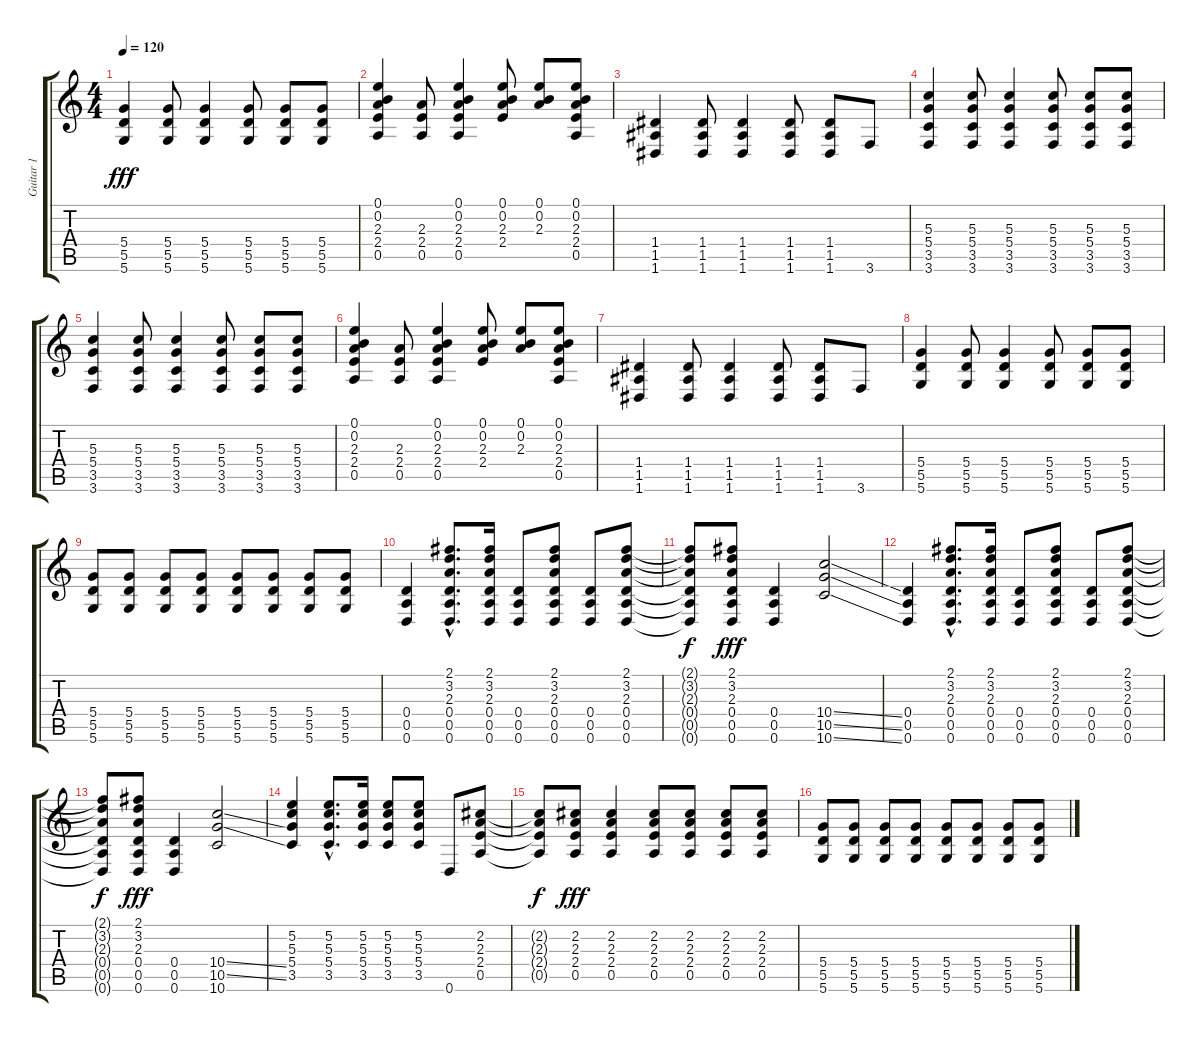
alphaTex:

\track ("Guitar 1" "Guitar 1") {instrument distortionguitar}
\staff {score tabs}
\tuning (E4 B3 G3 D3 A2 D2) {hide}
\ts (4 4)
\tempo 120
\clef g2
\ks c
(5.4 5.5 5.6).4{dy fff} (5.4 5.5 5.6).8 (5.4 5.5 5.6).4 (5.4 5.5 5.6).8 (5.4 5.5 5.6).8 (5.4 5.5 5.6).8 |
(0.1 0.2 2.3 2.4 0.5).4 (2.3 2.4 0.5).8 (0.1 0.2 2.3 2.4 0.5).4 (0.1 0.2 2.3 2.4).8 (0.1 0.2 2.3).8 (0.1 0.2 2.3 2.4 0.5).8 |
(1.4 1.5 1.6).4 (1.4 1.5 1.6).8 (1.4 1.5 1.6).4 (1.4 1.5 1.6).8 (1.4 1.5 1.6).8 3.6.8 |
(5.3 5.4 3.5 3.6).4 (5.3 5.4 3.5 3.6).8 (5.3 5.4 3.5 3.6).4 (5.3 5.4 3.5 3.6).8 (5.3 5.4 3.5 3.6).8 (5.3 5.4 3.5 3.6).8 |
(5.3 5.4 3.5 3.6).4 (5.3 5.4 3.5 3.6).8 (5.3 5.4 3.5 3.6).4 (5.3 5.4 3.5 3.6).8 (5.3 5.4 3.5 3.6).8 (5.3 5.4 3.5 3.6).8 |
(0.1 0.2 2.3 2.4 0.5).4 (2.3 2.4 0.5).8 (0.1 0.2 2.3 2.4 0.5).4 (0.1 0.2 2.3 2.4).8 (0.1 0.2 2.3).8 (0.1 0.2 2.3 2.4 0.5).8 |
(1.4 1.5 1.6).4 (1.4 1.5 1.6).8 (1.4 1.5 1.6).4 (1.4 1.5 1.6).8 (1.4 1.5 1.6).8 3.6.8 |
(5.4 5.5 5.6).4 (5.4 5.5 5.6).8 (5.4 5.5 5.6).4 (5.4 5.5 5.6).8 (5.4 5.5 5.6).8 (5.4 5.5 5.6).8 |
(5.4 5.5 5.6).8 (5.4 5.5 5.6).8 (5.4 5.5 5.6).8 (5.4 5.5 5.6).8 (5.4 5.5 5.6).8 (5.4 5.5 5.6).8 (5.4 5.5 5.6).8 (5.4 5.5 5.6).8 |
(0.4 0.5 0.6).4 (2.1{hac} 3.2{hac} 2.3{hac} 0.4{hac} 0.5{hac} 0.6{hac}).8{d} (2.1 3.2 2.3 0.4 0.5 0.6).16 (0.4 0.5 0.6).8 (2.1 3.2 2.3 0.4 0.5 0.6).8 (0.4 0.5 0.6).8 (2.1 3.2 2.3 0.4 0.5 0.6).8 |
(2.1{t} 3.2{t} 2.3{t} 0.4{t} 0.5{t} 0.6{t}).8{dy f} (2.1 3.2 2.3 0.4 0.5 0.6).8{dy fff} (0.4 0.5 0.6).4 (10.4{ss} 10.5{ss} 10.6{ss}).2 |
(0.4 0.5 0.6).4 (2.1{hac} 3.2{hac} 2.3{hac} 0.4{hac} 0.5{hac} 0.6{hac}).8{d} (2.1 3.2 2.3 0.4 0.5 0.6).16 (0.4 0.5 0.6).8 (2.1 3.2 2.3 0.4 0.5 0.6).8 (0.4 0.5 0.6).8 (2.1 3.2 2.3 0.4 0.5 0.6).8 |
(2.1{t} 3.2{t} 2.3{t} 0.4{t} 0.5{t} 0.6{t}).8{dy f} (2.1 3.2 2.3 0.4 0.5 0.6).8{dy fff} (0.4 0.5 0.6).4 (10.4{ss} 10.5{ss} 10.6).2 |
(5.2 5.3 5.4 3.5).4 (5.2{hac} 5.3{hac} 5.4{hac} 3.5{hac}).8{d} (5.2 5.3 5.4 3.5).16 (5.2 5.3 5.4 3.5).8 (5.2 5.3 5.4 3.5).8 0.6.8 (2.2 2.3 2.4 0.5).8 |
(2.2{t} 2.3{t} 2.4{t} 0.5{t}).8{dy f} (2.2 2.3 2.4 0.5).8{dy fff} (2.2 2.3 2.4 0.5).4 (2.2 2.3 2.4 0.5).8 (2.2 2.3 2.4 0.5).8 (2.2 2.3 2.4 0.5).8 (2.2 2.3 2.4 0.5).8 |
(5.4 5.5 5.6).8 (5.4 5.5 5.6).8 (5.4 5.5 5.6).8 (5.4 5.5 5.6).8 (5.4 5.5 5.6).8 (5.4 5.5 5.6).8 (5.4 5.5 5.6).8 (5.4 5.5 5.6).8
